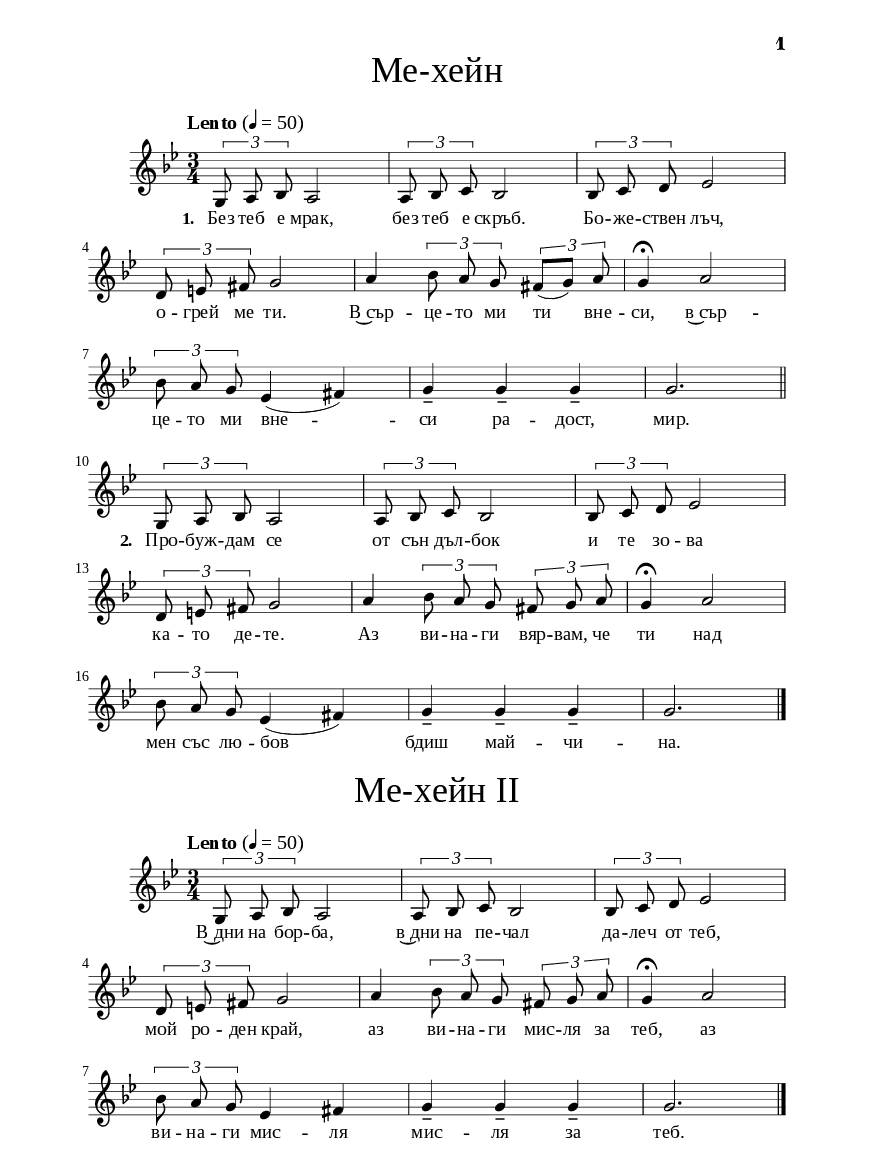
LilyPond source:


\version "2.24.4"

% include paper part and global functions
\include "include/globals.ily"

\bookpart {
  \label #'ref175_2
  \tocItem \markup "Ме-хейн"

  \include "include/bookpart-paper.ily"
  \score {
    \include "include/score-layout.ily"
    \new Voice \absolute {
      \clef treble
      \key g \minor
      \time 3/4
      \tempoFunc "Lento" 4 "50"
      \autoBeamOff

      \times 2/3  {
        g8  a8 bes8
      }
      a2 | % 2

      \times 2/3  {
        a8  bes8 c'8
      }
      bes2 | % 3

      \times 2/3  {
        bes8  c'8 d'8
      }
      es'2 \break | % 4

      \times 2/3  {
        d'8  e'8 fis'8
      }
      g'2 | % 5
      a'4
      \times 2/3  {
        bes'8  a'8 g'8
      }

      \times 2/3  {
        fis'8 ( [g'8])  a'8
      }
      | % 6
      g'4 ^\fermata a'2 \break | % 7

      \times 2/3  {
        bes'8  a'8 g'8
      }
      \slurSolid
      es'4

      ( fis'4 )| % 8
      g'4 -- g'4 -- g'4 -- | % 9
      g'2. \bar "||" \break


      \times 2/3  {
        g8  a8 bes8
      }
      a2 | % 2

      \times 2/3  {
        a8  bes8 c'8
      }
      bes2 | % 3

      \times 2/3  {
        bes8  c'8 d'8
      }
      es'2 \break | % 4

      \times 2/3  {
        d'8  e'8 fis'8
      }
      g'2 | % 5
      a'4
      \times 2/3  {
        bes'8  a'8 g'8
      }

      \times 2/3  {
        fis'8 g'8  a'8
      }
      | % 6
      g'4 ^\fermata a'2 \break | % 7

      \times 2/3  {
        bes'8  a'8 g'8
      }
      es'4

      (fis'4) | % 8
      g'4 -- g'4 -- g'4 -- | % 9
      g'2. \bar "|."
    }

    \addlyrics {
      \set stanza = "1. " Без теб е мрак, без теб е скръб. Бо -- же -- ствен лъч,
      о -- грей ме ти. В~сър -- це -- то ми ти вне -- си, в~сър -- це -- то ми вне -- си ра -- дост, мир.
      \set stanza = "2. " Про -- буж -- дам се от сън дъл -- бок и те зо -- ва  ка -- то  де -- те.
      Аз  ви -- на -- ги  вяр -- вам,  че  ти над  мен  със лю -- бов  бдиш  май -- чи -- на.
    }

    \header {
      title = \titleFunc #'ref_desc_17 "Ме-хейн" "Me-hejn"
    }

    \midi{}

  } % score


  \tocItem \markup "Ме-хейн II"
  \label #'ref175_2_2

  \include "include/bookpart-paper.ily"
  \score {
    \include "include/score-layout.ily"
    \new Voice \absolute {
      \clef treble
      \key g \minor
      \time 3/4
      \tempoFunc "Lento" 4 "50"
      \autoBeamOff


      \times 2/3  {
        g8  a8 bes8
      }
      a2 | % 2

      \times 2/3  {
        a8  bes8 c'8
      }
      bes2 | % 3

      \times 2/3  {
        bes8  c'8 d'8
      }
      es'2 \break | % 4

      \times 2/3  {
        d'8  e'8 fis'8
      }
      g'2 | % 5
      a'4
      \times 2/3  {
        bes'8  a'8 g'8
      }

      \times 2/3  {
        fis'8  g'8  a'8
      }
      | % 6
      g'4 ^\fermata a'2 \break | % 7

      \times 2/3  {
        bes'8  a'8 g'8
      }
      \slurSolid
      es'4

      fis'4 | % 8
      g'4 -- g'4 -- g'4 -- | % 9
      g'2. \bar "|." \break
    }

    \addlyrics {
      В~дни на бор -- ба, в~дни на пе -- чал да -- леч от теб,
      мой ро -- ден край, аз ви -- на -- ги мис -- ля за теб,
      аз ви -- на -- ги мис -- ля  мис -- ля за теб.
    }

    \header {
      title = \titleFunc #'ref_desc_17 "Ме-хейн II" "Me-hejn II"
    }

    \midi{}

  } % score







} % bookpart